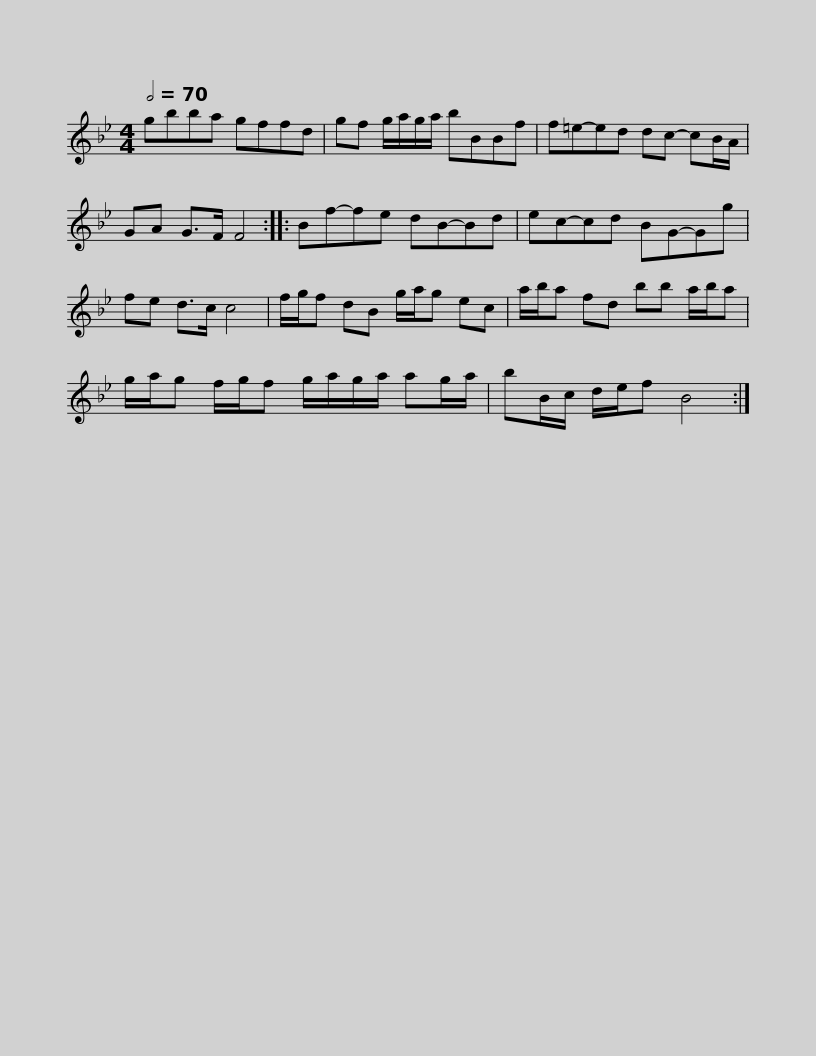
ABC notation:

X:1
L:1/8
Q:1/2=70
M:4/4
I:linebreak $
K:Bb
V:1 treble
V:1
 gbba gffd | gf g/a/g/a/ bBBf | f=e-ed dc- cB/A/ | GA G>F F4 :: Bf-fe dB-Bd |$ %5
 ec-cd BG-Gg | fe d>c c4 | f/g/f dB g/a/g ec | a/b/a fd bb a/b/a |$ g/a/g f/g/f g/a/g/a/ ag/a/ | %10
 bB/c/ d/e/f B4 :| %11
